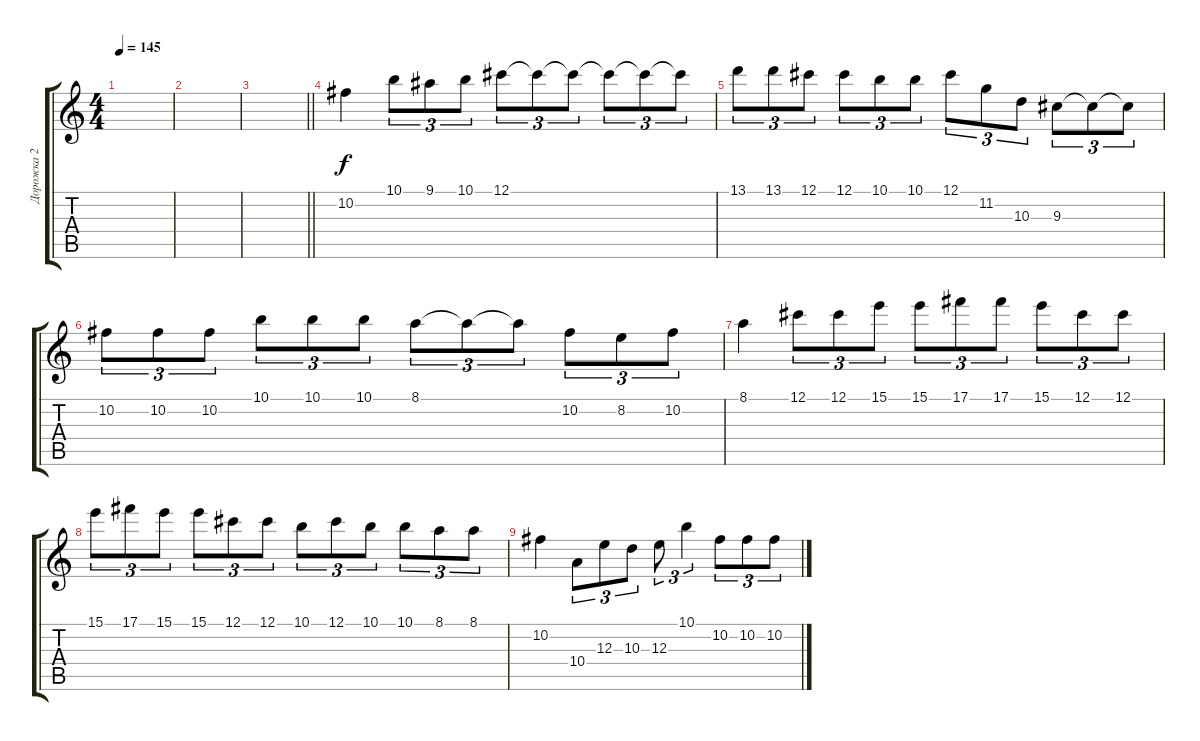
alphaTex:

\track ("Дорожка 2" "Дорожка 2") {instrument distortionguitar}
\staff {score tabs}
\tuning (Db4 Ab3 E3 B2 Gb2 B1) {hide}
\ts (4 4)
\tempo 145
\clef g2
\ks c
|
|
\barLineRight lightlight
|
\section ("" " ")
10.2.4 10.1.8{tu (3 2)} 9.1.8{tu (3 2)} 10.1.8{tu (3 2)} 12.1.8{tu (3 2)} 12.1{t}.8{tu (3 2)} 12.1{t}.8{tu (3 2)} 12.1{t}.8{tu (3 2)} 12.1{t}.8{tu (3 2)} 12.1{t}.8{tu (3 2)} |
13.1.8{tu (3 2)} 13.1.8{tu (3 2)} 12.1.8{tu (3 2)} 12.1.8{tu (3 2)} 10.1.8{tu (3 2)} 10.1.8{tu (3 2)} 12.1.8{tu (3 2)} 11.2.8{tu (3 2)} 10.3.8{tu (3 2)} 9.3.8{tu (3 2)} 9.3{t}.8{tu (3 2)} 9.3{t}.8{tu (3 2)} |
10.2.8{tu (3 2)} 10.2.8{tu (3 2)} 10.2.8{tu (3 2)} 10.1.8{tu (3 2)} 10.1.8{tu (3 2)} 10.1.8{tu (3 2)} 8.1.8{tu (3 2)} 8.1{t}.8{tu (3 2)} 8.1{t}.8{tu (3 2)} 10.2.8{tu (3 2)} 8.2.8{tu (3 2)} 10.2.8{tu (3 2)} |
8.1.4 12.1.8{tu (3 2)} 12.1.8{tu (3 2)} 15.1.8{tu (3 2)} 15.1.8{tu (3 2)} 17.1.8{tu (3 2)} 17.1.8{tu (3 2)} 15.1.8{tu (3 2)} 12.1.8{tu (3 2)} 12.1.8{tu (3 2)} |
15.1.8{tu (3 2)} 17.1.8{tu (3 2)} 15.1.8{tu (3 2)} 15.1.8{tu (3 2)} 12.1.8{tu (3 2)} 12.1.8{tu (3 2)} 10.1.8{tu (3 2)} 12.1.8{tu (3 2)} 10.1.8{tu (3 2)} 10.1.8{tu (3 2)} 8.1.8{tu (3 2)} 8.1.8{tu (3 2)} |
10.2.4 10.4.8{tu (3 2)} 12.3.8{tu (3 2)} 10.3.8{tu (3 2)} 12.3.8{tu (3 2)} 10.1.4{tu (3 2)} 10.2.8{tu (3 2)} 10.2.8{tu (3 2)} 10.2.8{tu (3 2)}
